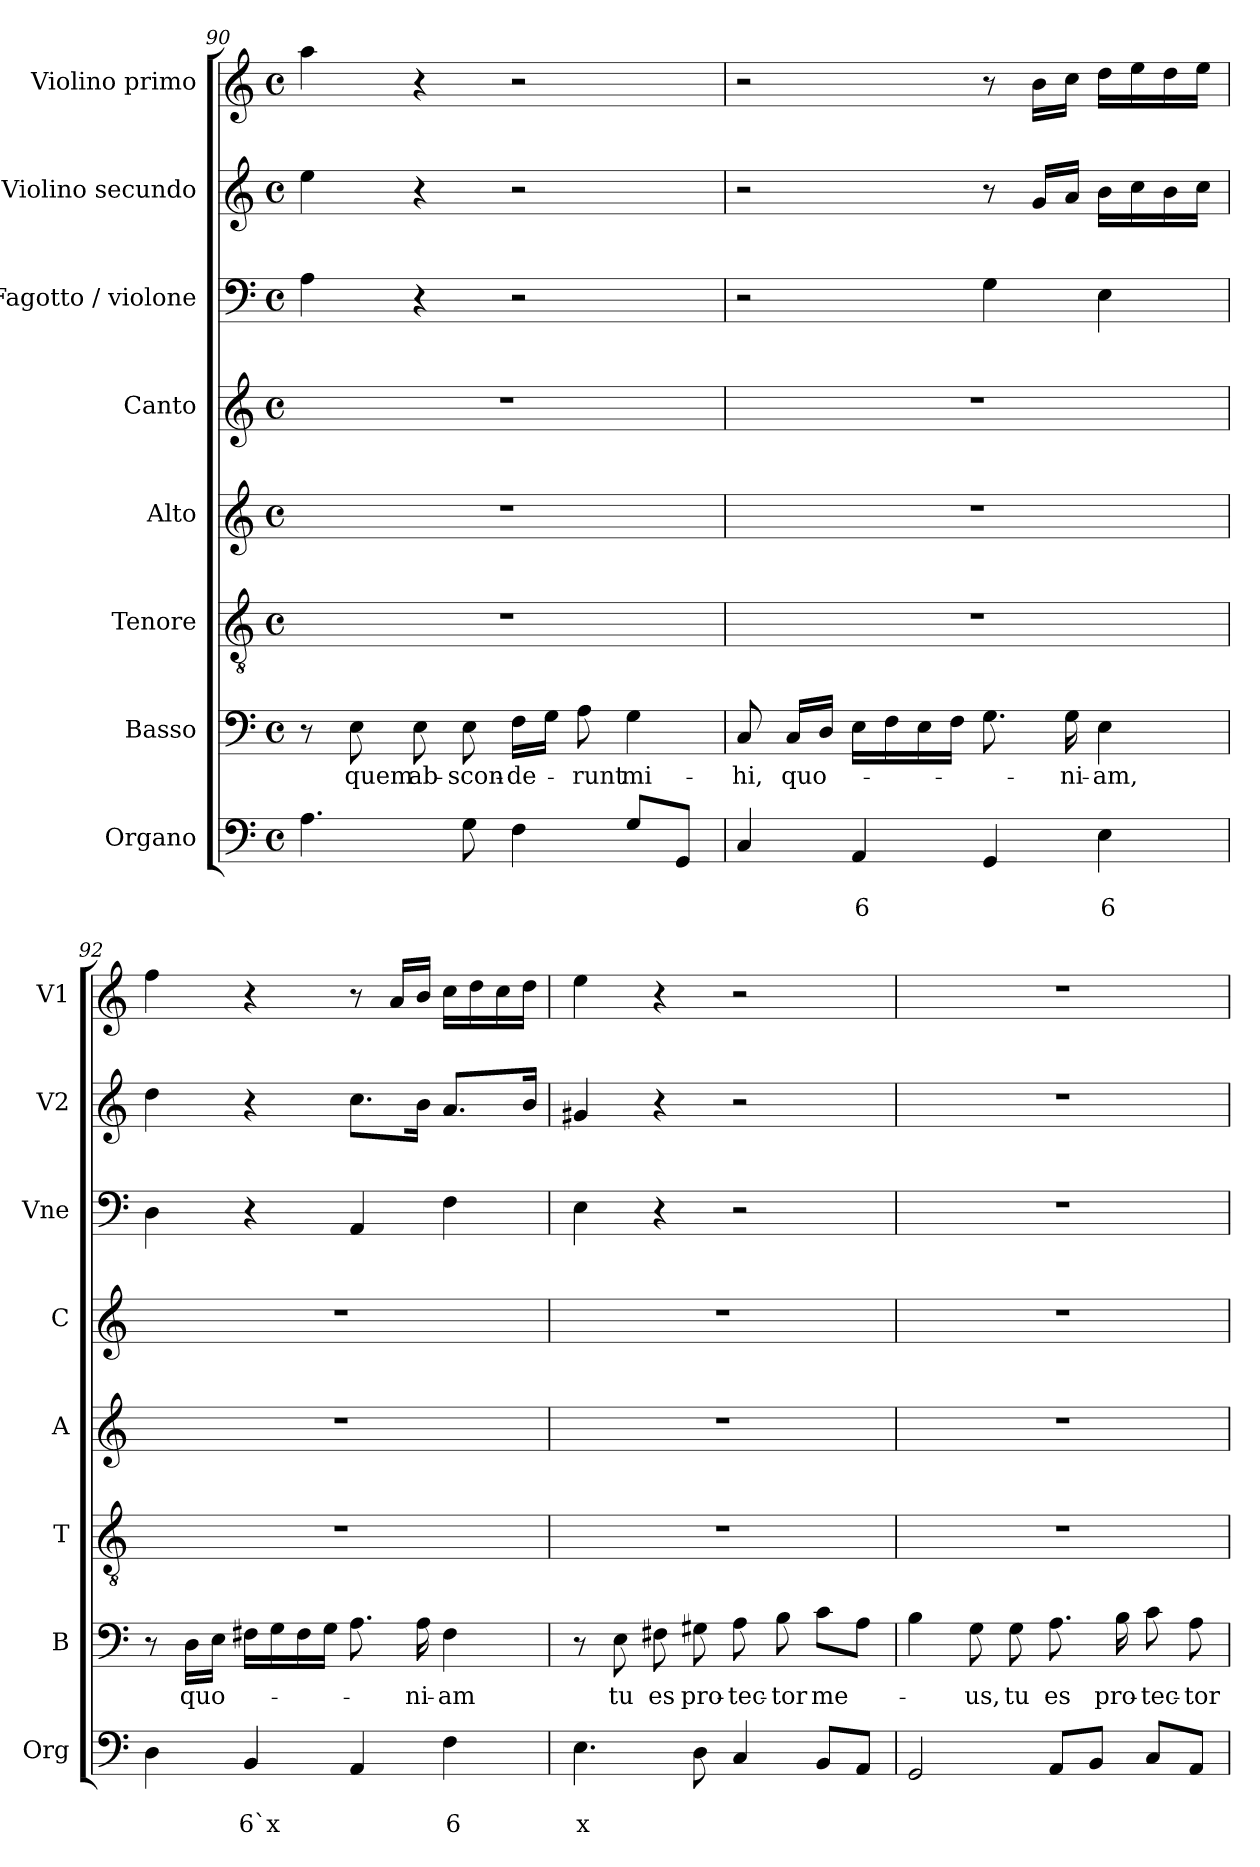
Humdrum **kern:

**kern	**text	**text	**kern	**text	**kern	**kern	**kern	**kern	**kern	**kern
*part8	*part8	*part8	*part7	*part7	*part6	*part5	*part4	*part3	*part2	*part1
*staff8	*staff8	*staff8	*staff7	*staff7	*staff6	*staff5	*staff4	*staff3	*staff2	*staff1
*I"Organo	*	*	*I"Basso	*	*I"Tenore	*I"Alto	*I"Canto	*I"Fagotto / violone	*I"Violino secundo	*I"Violino primo
*I'Org	*	*	*I'B	*	*I'T	*I'A	*I'C	*I'Vne	*I'V2	*I'V1
*clefF4	*	*	*clefF4	*	*clefGv2	*clefG2	*clefG2	*clefF4	*clefG2	*clefG2
*k[]	*	*	*k[]	*	*k[]	*k[]	*k[]	*k[]	*k[]	*k[]
*C:	*	*	*C:	*	*C:	*C:	*C:	*C:	*C:	*C:
*M4/4	*	*	*M4/4	*	*M4/4	*M4/4	*M4/4	*M4/4	*M4/4	*M4/4
*met(c)	*	*	*met(c)	*	*met(c)	*met(c)	*met(c)	*met(c)	*met(c)	*met(c)
=90	=90	=90	=90	=90	=90	=90	=90	=90	=90	=90
4.A\	.	.	8r	.	1r	1r	1r	4A\	4ee\	4aa\
!	!	!	!	!LO:LY:b	!	!	!	!	!	!
.	.	.	8E\	quem	.	.	.	.	.	.
!	!	!	!	!LO:LY:b	!	!	!	!	!	!
.	.	.	8E\	ab-	.	.	.	4r	4r	4r
!	!	!	!	!LO:LY:b	!	!	!	!	!	!
8G\	.	.	8E\	-scon-	.	.	.	.	.	.
!	!	!	!	!LO:LY:b	!	!	!	!	!	!
4F\	.	.	16F\LL	-de-	.	.	.	2r	2r	2r
.	.	.	16G\JJ	.	.	.	.	.	.	.
!	!	!	!	!LO:LY:b	!	!	!	!	!	!
.	.	.	8A\	-runt	.	.	.	.	.	.
!	!	!	!	!LO:LY:b	!	!	!	!	!	!
8G/L	.	.	4G\	mi-	.	.	.	.	.	.
8GG/J	.	.	.	.	.	.	.	.	.	.
=91	=91	=91	=91	=91	=91	=91	=91	=91	=91	=91
!	!	!	!	!LO:LY:b	!	!	!	!	!	!
4C/	.	.	8C/	-hi,	1r	1r	1r	2r	2r	2r
!	!	!	!	!LO:LY:b	!	!	!	!	!	!
.	.	.	16C/LL	quo-	.	.	.	.	.	.
.	.	.	16D/JJ	.	.	.	.	.	.	.
!	!	!LO:LY:b	!	!	!	!	!	!	!	!
4AA/	.	6	16E\LL	.	.	.	.	.	.	.
.	.	.	16F\	.	.	.	.	.	.	.
.	.	.	16E\	.	.	.	.	.	.	.
.	.	.	16F\JJ	.	.	.	.	.	.	.
4GG/	.	.	8.G\	.	.	.	.	4G\	8r	8r
.	.	.	.	.	.	.	.	.	16g/LL	16b\LL
!	!	!	!	!LO:LY:b	!	!	!	!	!	!
.	.	.	16G\	-ni-	.	.	.	.	16a/JJ	16cc\JJ
!	!	!LO:LY:b	!	!LO:LY:b	!	!	!	!	!	!
4E\	.	6	4E\	-am,	.	.	.	4E\	16b\LL	16dd\LL
.	.	.	.	.	.	.	.	.	16cc\	16ee\
.	.	.	.	.	.	.	.	.	16b\	16dd\
.	.	.	.	.	.	.	.	.	16cc\JJ	16ee\JJ
=92	=92	=92	=92	=92	=92	=92	=92	=92	=92	=92
4D\	.	.	8r	.	1r	1r	1r	4D\	4dd\	4ff\
!	!	!	!	!LO:LY:b	!	!	!	!	!	!
.	.	.	16D\LL	quo-	.	.	.	.	.	.
.	.	.	16E\JJ	.	.	.	.	.	.	.
!	!	!LO:LY:b	!	!	!	!	!	!	!	!
4BB/	.	6`x	16F#X\LL	.	.	.	.	4r	4r	4r
.	.	.	16G\	.	.	.	.	.	.	.
.	.	.	16F#\	.	.	.	.	.	.	.
.	.	.	16G\JJ	.	.	.	.	.	.	.
4AA/	.	.	8.A\	.	.	.	.	4AA/	8.cc\L	8r
.	.	.	.	.	.	.	.	.	.	16a/LL
!	!	!	!	!LO:LY:b	!	!	!	!	!	!
.	.	.	16A\	-ni-	.	.	.	.	16b\Jk	16b/JJ
!	!	!LO:LY:b	!	!LO:LY:b	!	!	!	!	!	!
4F\	.	6	4F#\	-am	.	.	.	4F\	8.a/L	16cc\LL
.	.	.	.	.	.	.	.	.	.	16dd\
.	.	.	.	.	.	.	.	.	.	16cc\
.	.	.	.	.	.	.	.	.	16b/Jk	16dd\JJ
!!LO:LB:g=z
=93	=93	=93	=93	=93	=93	=93	=93	=93	=93	=93
!	!	!LO:LY:b	!	!	!	!	!	!	!	!
4.E\	.	x	8r	.	1r	1r	1r	4E\	4g#X/	4ee\
!	!	!	!	!LO:LY:b	!	!	!	!	!	!
.	.	.	8E\	tu	.	.	.	.	.	.
!	!	!	!	!LO:LY:b	!	!	!	!	!	!
.	.	.	8F#X\	es	.	.	.	4r	4r	4r
!	!	!	!	!LO:LY:b	!	!	!	!	!	!
8D\	.	.	8G#X\	pro-	.	.	.	.	.	.
!	!	!	!	!LO:LY:b	!	!	!	!	!	!
4C/	.	.	8A\	-tec-	.	.	.	2r	2r	2r
!	!	!	!	!LO:LY:b	!	!	!	!	!	!
.	.	.	8B\	-tor	.	.	.	.	.	.
!	!	!	!	!LO:LY:b	!	!	!	!	!	!
8BB/L	.	.	8c\L	me-	.	.	.	.	.	.
8AA/J	.	.	8A\J	.	.	.	.	.	.	.
=94	=94	=94	=94	=94	=94	=94	=94	=94	=94	=94
2GG/	.	.	4B\	.	1r	1r	1r	1r	1r	1r
!	!	!	!	!LO:LY:b	!	!	!	!	!	!
.	.	.	8G\	-us,	.	.	.	.	.	.
!	!	!	!	!LO:LY:b	!	!	!	!	!	!
.	.	.	8G\	tu	.	.	.	.	.	.
!	!	!	!	!LO:LY:b	!	!	!	!	!	!
8AA/L	.	.	8.A\	es	.	.	.	.	.	.
8BB/J	.	.	.	.	.	.	.	.	.	.
!	!	!	!	!LO:LY:b	!	!	!	!	!	!
.	.	.	16B\	pro-	.	.	.	.	.	.
!	!	!	!	!LO:LY:b	!	!	!	!	!	!
8C/L	.	.	8c\	-tec-	.	.	.	.	.	.
!	!	!	!	!LO:LY:b	!	!	!	!	!	!
8AA/J	.	.	8A\	-tor	.	.	.	.	.	.
=	=	=	=	=	=	=	=	=	=	=
*-	*-	*-	*-	*-	*-	*-	*-	*-	*-	*-
